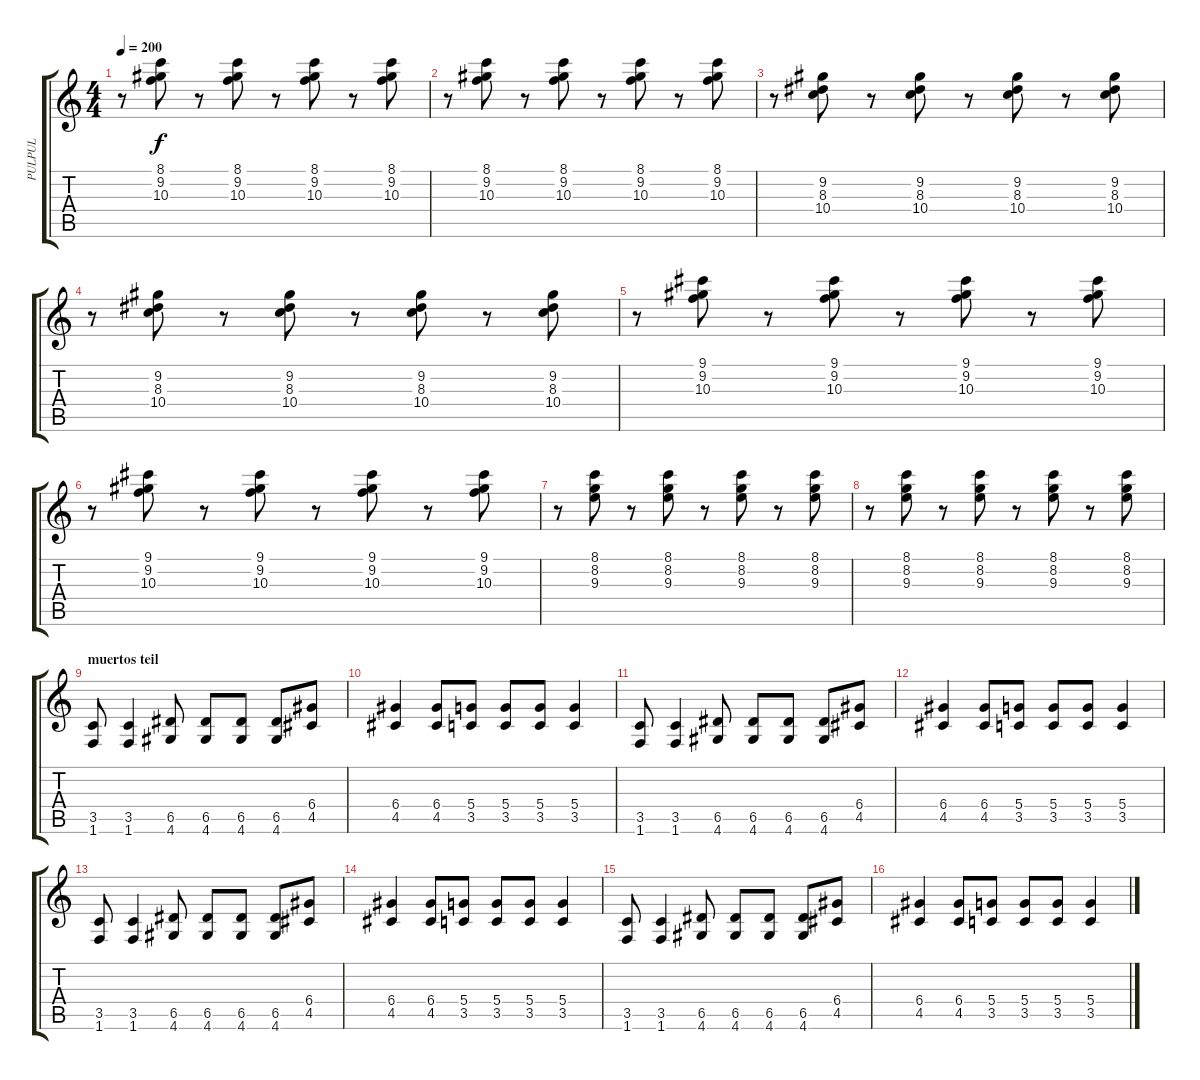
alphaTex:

\track ("PULPUL" "PULPUL") {instrument electricguitarclean}
\staff {score tabs}
\tuning (E4 B3 G3 D3 A2 E2) {hide}
\ts (4 4)
\tempo 200
\clef g2
\ks c
r.8{dy f} (8.1 9.2 10.3).8 r.8 (8.1 9.2 10.3).8 r.8 (8.1 9.2 10.3).8 r.8 (8.1 9.2 10.3).8 |
r.8 (8.1 9.2 10.3).8 r.8 (8.1 9.2 10.3).8 r.8 (8.1 9.2 10.3).8 r.8 (8.1 9.2 10.3).8 |
r.8 (9.2 8.3 10.4).8 r.8 (9.2 8.3 10.4).8 r.8 (9.2 8.3 10.4).8 r.8 (9.2 8.3 10.4).8 |
r.8 (9.2 8.3 10.4).8 r.8 (9.2 8.3 10.4).8 r.8 (9.2 8.3 10.4).8 r.8 (9.2 8.3 10.4).8 |
r.8 (9.1 9.2 10.3).8 r.8 (9.1 9.2 10.3).8 r.8 (9.1 9.2 10.3).8 r.8 (9.1 9.2 10.3).8 |
r.8 (9.1 9.2 10.3).8 r.8 (9.1 9.2 10.3).8 r.8 (9.1 9.2 10.3).8 r.8 (9.1 9.2 10.3).8 |
r.8 (8.1 8.2 9.3).8 r.8 (8.1 8.2 9.3).8 r.8 (8.1 8.2 9.3).8 r.8 (8.1 8.2 9.3).8 |
r.8 (8.1 8.2 9.3).8 r.8 (8.1 8.2 9.3).8 r.8 (8.1 8.2 9.3).8 r.8 (8.1 8.2 9.3).8 |
\section ("" "muertos teil")
(3.5 1.6).8{volume 12 instrument distortionguitar} (3.5 1.6).4 (6.5 4.6).8 (6.5 4.6).8 (6.5 4.6).8 (6.5 4.6).8 (6.4 4.5).8 |
(6.4 4.5).4 (6.4 4.5).8 (5.4 3.5).8 (5.4 3.5).8 (5.4 3.5).8 (5.4 3.5).4 |
(3.5 1.6).8 (3.5 1.6).4 (6.5 4.6).8 (6.5 4.6).8 (6.5 4.6).8 (6.5 4.6).8 (6.4 4.5).8 |
(6.4 4.5).4 (6.4 4.5).8 (5.4 3.5).8 (5.4 3.5).8 (5.4 3.5).8 (5.4 3.5).4 |
(3.5 1.6).8 (3.5 1.6).4 (6.5 4.6).8 (6.5 4.6).8 (6.5 4.6).8 (6.5 4.6).8 (6.4 4.5).8 |
(6.4 4.5).4 (6.4 4.5).8 (5.4 3.5).8 (5.4 3.5).8 (5.4 3.5).8 (5.4 3.5).4 |
(3.5 1.6).8 (3.5 1.6).4 (6.5 4.6).8 (6.5 4.6).8 (6.5 4.6).8 (6.5 4.6).8 (6.4 4.5).8 |
(6.4 4.5).4 (6.4 4.5).8 (5.4 3.5).8 (5.4 3.5).8 (5.4 3.5).8 (5.4 3.5).4
